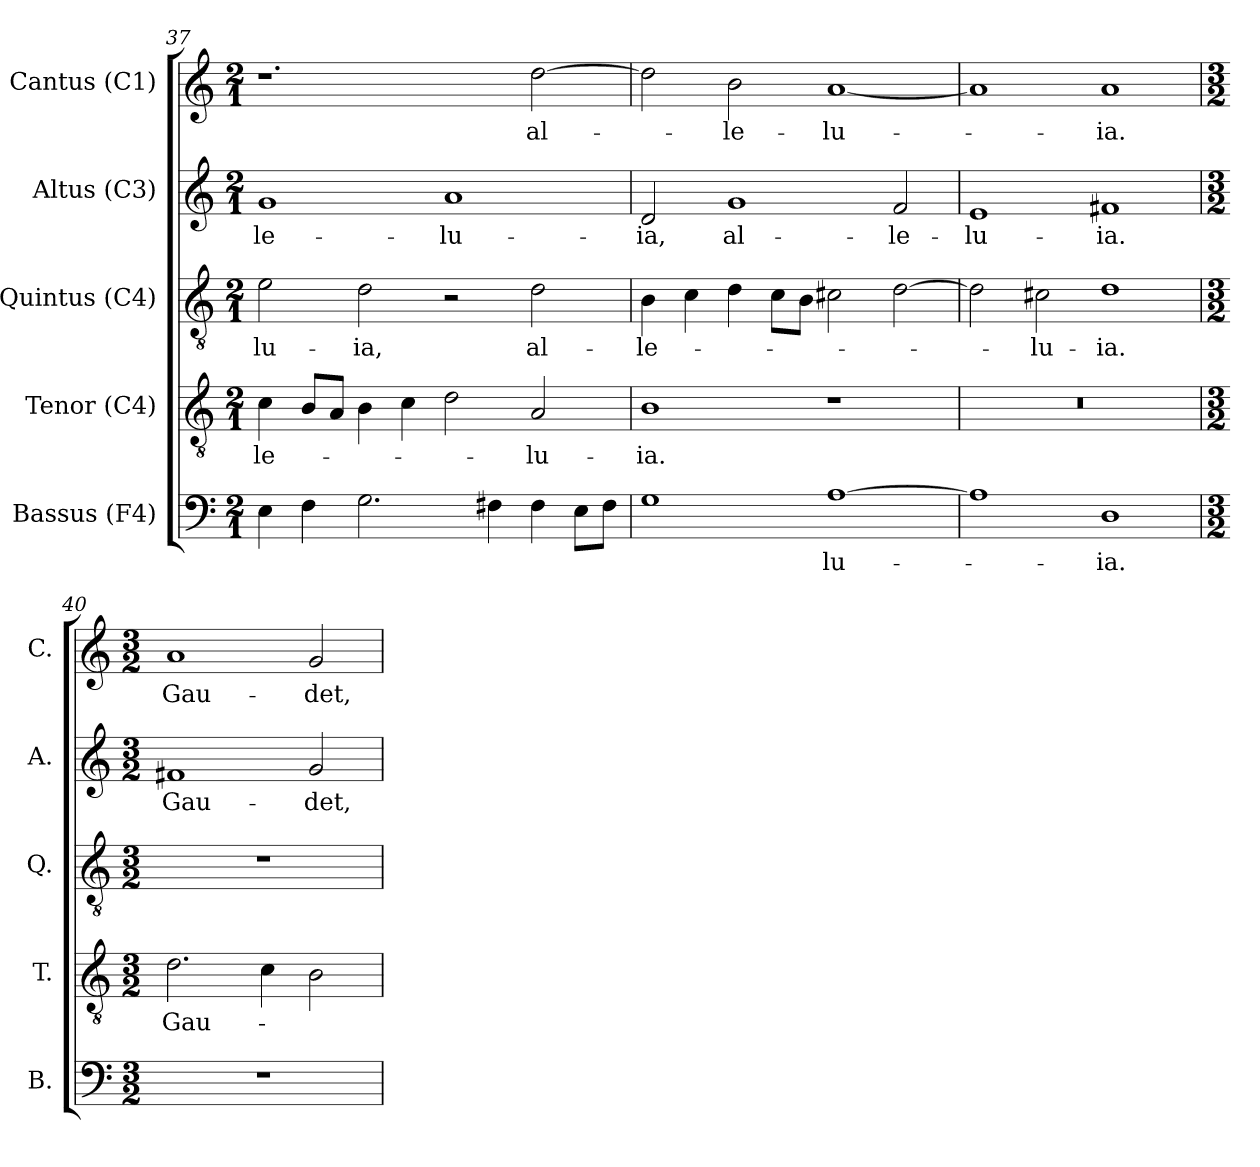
**kern	**text	**kern	**text	**kern	**text	**kern	**text	**kern	**text
*part5	*part5	*part4	*part4	*part3	*part3	*part2	*part2	*part1	*part1
*staff5	*staff5	*staff4	*staff4	*staff3	*staff3	*staff2	*staff2	*staff1	*staff1
*I"Bassus (F4)	*	*I"Tenor (C4)	*	*I"Quintus (C4)	*	*I"Altus (C3)	*	*I"Cantus (C1)	*
*I'B.	*	*I'T.	*	*I'Q.	*	*I'A.	*	*I'C.	*
!!LO:LB:g=z
*clefF4	*	*clefGv2	*	*clefGv2	*	*clefG2	*	*clefG2	*
*	*	*ITrd7c12	*	*ITrd7c12	*	*ITrd7c12	*	*	*
*k[]	*	*k[]	*	*k[]	*	*k[]	*	*k[]	*
*C:	*	*C:	*	*C:	*	*C:	*	*C:	*
*M2/1	*	*M2/1	*	*M2/1	*	*M2/1	*	*M2/1	*
=37	=37	=37	=37	=37	=37	=37	=37	=37	=37
!	!	!	!LO:LY:b:color=#000000	!	!	!	!	!	!
!	!	!	!	!	!LO:LY:b:color=#000000	!	!	!	!
!	!	!	!	!	!	!	!LO:LY:b:color=#000000	!	!
4Ei\	.	4Ci\	-le-	2Ei\	-lu-	1Gi	-le-	1.r	.
4Fi\	.	8BBi/L	.	.	.	.	.	.	.
.	.	8AAi/J	.	.	.	.	.	.	.
!	!	!	!	!	!LO:LY:b:color=#000000	!	!	!	!
2.Gi\	.	4BBi\	.	2Di\	-ia,	.	.	.	.
.	.	4Ci\	.	.	.	.	.	.	.
!	!	!	!	!	!	!	!LO:LY:b:color=#000000	!	!
.	.	2Di\	.	2r	.	1Ai	-lu-	.	.
4F#Xi\	.	.	.	.	.	.	.	.	.
!	!	!	!LO:LY:b:color=#000000	!	!	!	!	!	!
!	!	!	!	!	!LO:LY:b:color=#000000	!	!	!	!
!	!	!	!	!	!	!	!	!	!LO:LY:b:color=#000000
4F#i\	.	2AAi/	-lu-	2Di\	al-	.	.	[2ddi\	al-
8Ei\L	.	.	.	.	.	.	.	.	.
8F#i\J	.	.	.	.	.	.	.	.	.
=38	=38	=38	=38	=38	=38	=38	=38	=38	=38
!	!	!	!LO:LY:b:color=#000000	!	!	!	!	!	!
!	!	!	!	!	!LO:LY:b:color=#000000	!	!	!	!
!	!	!	!	!	!	!	!LO:LY:b:color=#000000	!	!
1Gi	.	1BBi	-ia.	4BBi\	-le-	2Di/	-ia,	2ddi\]	.
.	.	.	.	4Ci\	.	.	.	.	.
!	!	!	!	!	!	!	!LO:LY:b:color=#000000	!	!
!	!	!	!	!	!	!	!	!	!LO:LY:b:color=#000000
.	.	.	.	4Di\	.	1Gi	al-	2bi\	-le-
.	.	.	.	8Ci\L	.	.	.	.	.
.	.	.	.	8BBi\J	.	.	.	.	.
!	!LO:LY:b:color=#000000	!	!	!	!	!	!	!	!
!	!	!	!	!	!	!	!	!	!LO:LY:b:color=#000000
[1Ai	-lu-	1r	.	2C#Xi\	.	.	.	[1ai	-lu-
!	!	!	!	!	!	!	!LO:LY:b:color=#000000	!	!
.	.	.	.	[2Di\	.	2Fi/	-le-	.	.
=39	=39	=39	=39	=39	=39	=39	=39	=39	=39
!	!	!LO:N:vis=1	!	!	!	!	!	!	!
!	!	!	!	!	!	!	!LO:LY:b:color=#000000	!	!
1Ai]	.	0r	.	2Di\]	.	1Ei	-lu-	1ai]	.
!	!	!	!	!	!LO:LY:b:color=#000000	!	!	!	!
.	.	.	.	2C#Xi\	-lu-	.	.	.	.
!	!LO:LY:b:color=#000000	!	!	!	!	!	!	!	!
!	!	!	!	!	!LO:LY:b:color=#000000	!	!	!	!
!	!	!	!	!	!	!	!LO:LY:b:color=#000000	!	!
!	!	!	!	!	!	!	!	!	!LO:LY:b:color=#000000
1Di	-ia.	.	.	1Di	-ia.	1F#Xi	-ia.	1ai	-ia.
=40	=40	=40	=40	=40	=40	=40	=40	=40	=40
*M3/2	*	*M3/2	*	*M3/2	*	*M3/2	*	*M3/2	*
!LO:N:vis=1	!	!	!	!	!	!	!	!	!
!	!	!	!LO:LY:b:color=#000000	!LO:N:vis=1	!	!	!	!	!
!	!	!	!	!	!	!	!LO:LY:b:color=#000000	!	!
!	!	!	!	!	!	!	!	!	!LO:LY:b:color=#000000
1.r	.	2.Di\	Gau-	1.r	.	1F#Xi	Gau-	1ai	Gau-
.	.	4Ci\	.	.	.	.	.	.	.
!	!	!	!	!	!	!	!LO:LY:b:color=#000000	!	!
!	!	!	!	!	!	!	!	!	!LO:LY:b:color=#000000
.	.	2BBi\	.	.	.	2Gi/	-det,	2gi/	-det,
=	=	=	=	=	=	=	=	=	=
*-	*-	*-	*-	*-	*-	*-	*-	*-	*-
